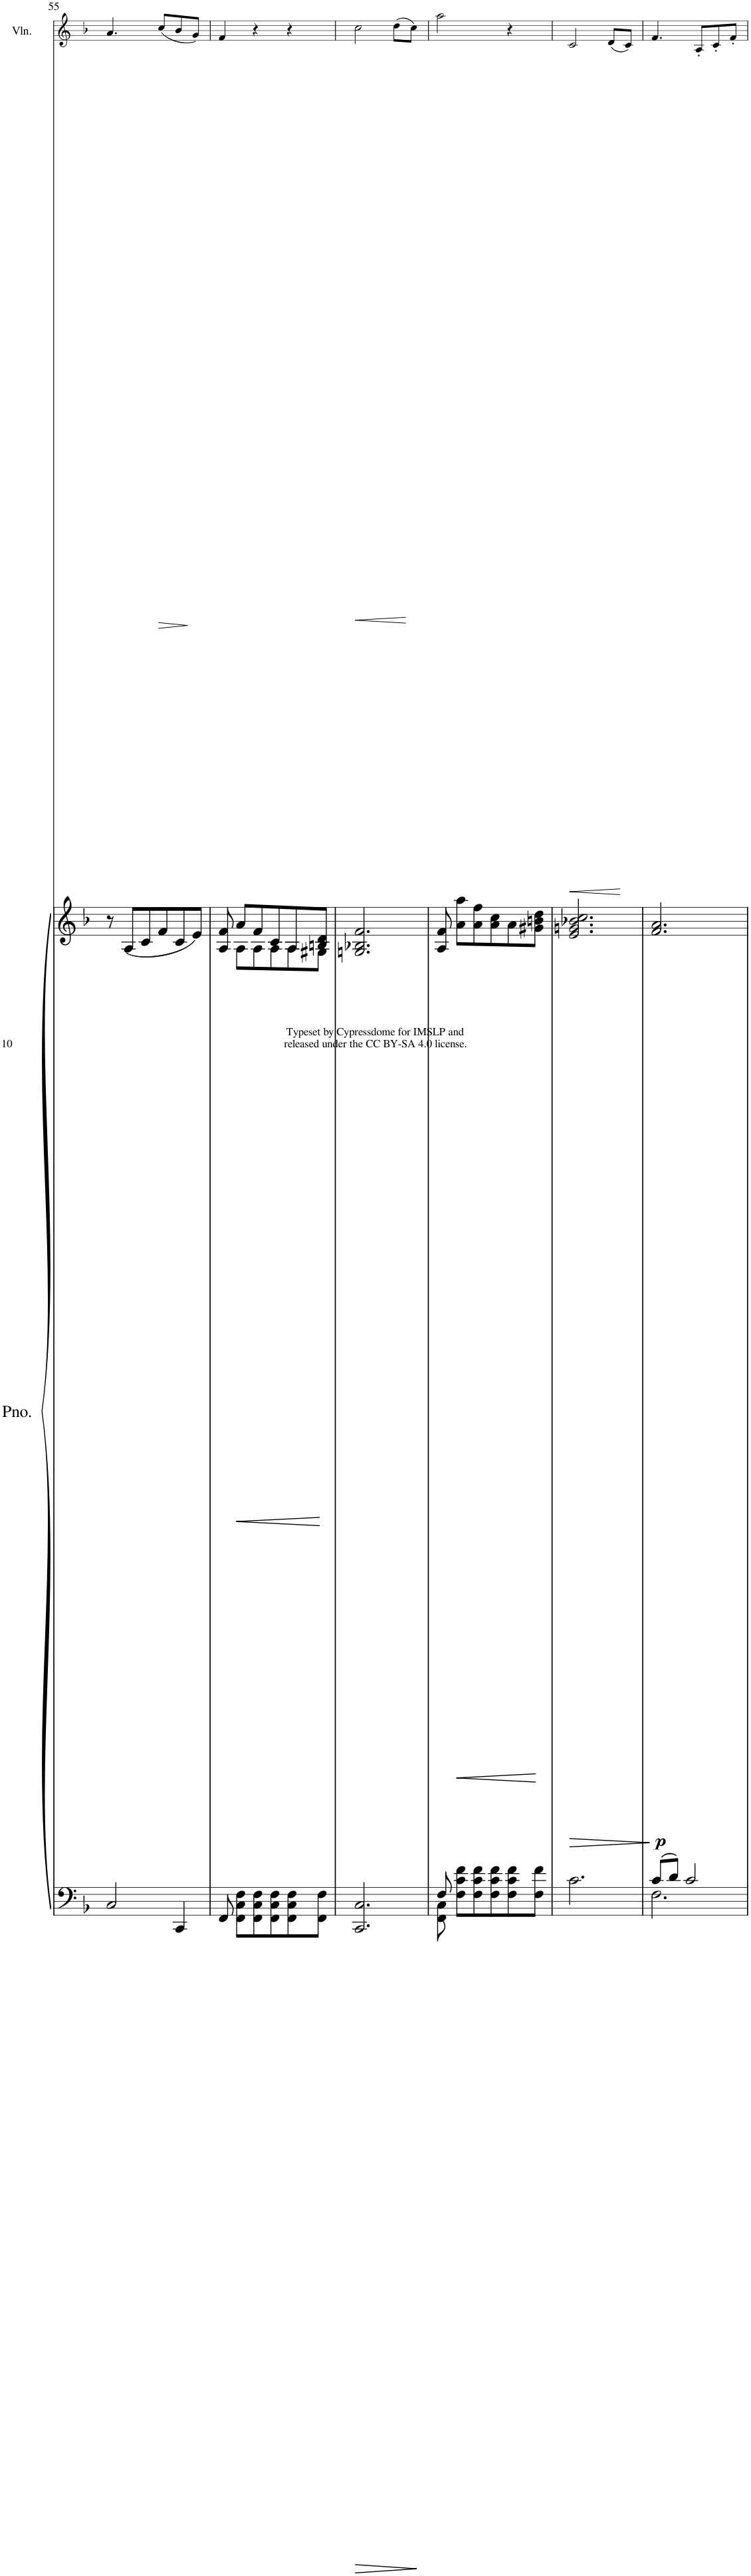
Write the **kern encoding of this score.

**kern	**kern	**dynam	**kern	**dynam
*part2	*part2	*part2	*part1	*part1
*staff3	*staff2	*staff2/3	*staff1	*staff1
*I"Piano	*	*	*I"Violin	*
*I'Pno.	*	*	*I'Vln.	*
!!LO:PB:g=z
*clefF4	*clefG2	*	*clefG2	*
*k[b-]	*k[b-]	*	*k[b-]	*
*M3/4	*M3/4	*	*M3/4	*
=55	=55	=55	=55	=55
2C/	8r	.	4.a/	.
.	(8A/L	.	.	.
.	8c/	.	.	.
!	!	!	!	!LO:HP:b
.	8f/	.	(8cc/L	>
4CC/	8c/	.	8b-/	.
.	8e/J)	.	8g/J)	]
=56	=56	=56	=56	=56
*	*^	*	*	*
8FF/	8A/ 8f/	8ryy	.	4f/	.
!	!	!	!LO:HP:b	!	!
8FF\ 8C\ 8F\L	8a/L	8A\L	<	.	.
8FF\ 8C\ 8F\	8f/	8A\	.	4r	.
8FF\ 8C\ 8F\	8c/	8A\	.	.	.
8FF\ 8C\ 8F\	8A/	8A\	.	4r	.
8FF\ 8F\J	8Bn/ 8d/J	8G#X\J	[	.	.
=57	=57	=57	=57	=57	=57
!	!	!	!	!	!LO:HP:b
*	*v	*v	*	*	*
2.CC/ 2.C/	2.Gn/ 2.B-X/ 2.f/	.	2cc\	<
.	.	.	(8dd\L	.
.	.	.	8cc\J)	[
=58	=58	=58	=58	=58
*^	*	*	*	*
8F/	8FF\ 8C\	8A/ 8f/	.	2aa\	.
!	!	!	!LO:HP:b	!	!
8F\ 8c\ 8f\L	8ryy	8a\ 8aa\L	<	.	.
8F\ 8c\ 8f\	2ryy	8a\ 8ff\	.	.	.
8F\ 8c\ 8f\	.	8a\ 8cc\	.	.	.
8F\ 8c\ 8f\	.	8a\	.	4r	.
8F\ 8f\J	.	8g#X\ 8bn\ 8dd\J	[	.	.
*v	*v	*	*	*	*
=59	=59	=59	=59	=59
!	!	!LO:HP:b	!	!LO:HP:b
2.c\	2.e/ 2.gn/ 2.b-X/ 2.cc/	>	2c/	<
.	.	.	(8d/L	.
.	.	.	8c/J)	[
.	.	]	.	.
=60	=60	=60	=60	=60
*^	*	*	*	*
!	!	!	!LO:DY:b	!	!
8c/L	2.F\	2.f/ 2.a/	p	4.f/	.
8d/J	.	.	.	.	.
2c/	.	.	.	.	.
.	.	.	.	8A'/L	.
.	.	.	.	8c'/	.
.	.	.	.	8f'/J	.
*v	*v	*	*	*	*
=	=	=	=	=
*-	*-	*-	*-	*-
